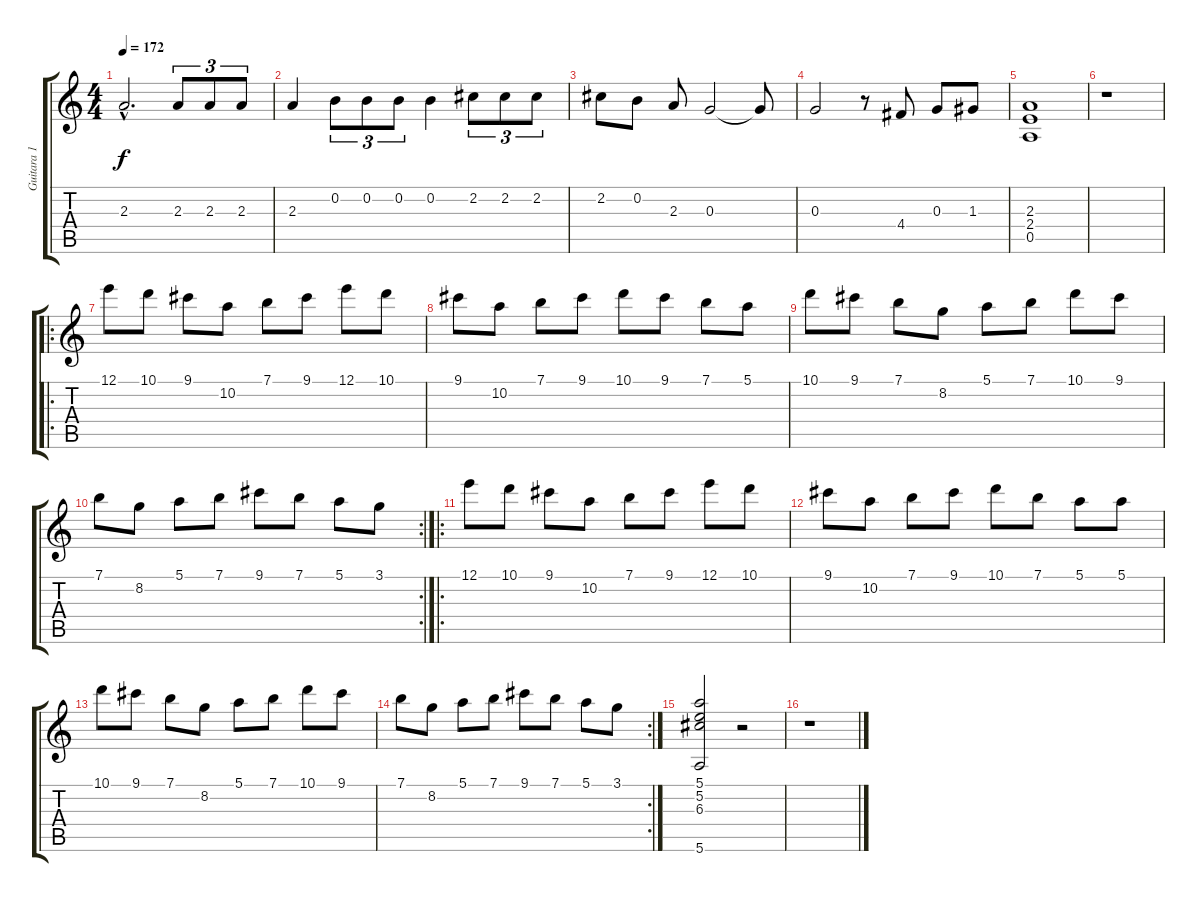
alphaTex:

\track ("Guitara 1" "Guitara 1") {instrument acousticguitarnylon}
\staff {score tabs}
\tuning (E4 B3 G3 D3 A2 E2) {hide}
\ts (4 4)
\tempo 172
\clef g2
\ks c
2.3{hac}.2{d dy f} 2.3.8{tu (3 2)} 2.3.8{tu (3 2)} 2.3.8{tu (3 2)} |
2.3.4 0.2.8{tu (3 2)} 0.2.8{tu (3 2)} 0.2.8{tu (3 2)} 0.2.4 2.2.8{tu (3 2)} 2.2.8{tu (3 2)} 2.2.8{tu (3 2)} |
2.2.8 0.2.8 2.3.8 0.3.2 0.3{t}.8 |
0.3.2 r.8 4.4.8 0.3.8 1.3.8 |
(2.3 2.4 0.5).1 |
r.1 |
\ro
12.1.8 10.1.8 9.1.8 10.2.8 7.1.8 9.1.8 12.1.8 10.1.8 |
9.1.8 10.2.8 7.1.8 9.1.8 10.1.8 9.1.8 7.1.8 5.1.8 |
10.1.8 9.1.8 7.1.8 8.2.8 5.1.8 7.1.8 10.1.8 9.1.8 |
\rc 2
7.1.8 8.2.8 5.1.8 7.1.8 9.1.8 7.1.8 5.1.8 3.1.8 |
\ro
12.1.8 10.1.8 9.1.8 10.2.8 7.1.8 9.1.8 12.1.8 10.1.8 |
9.1.8 10.2.8 7.1.8 9.1.8 10.1.8 7.1.8 5.1.8 5.1.8 |
10.1.8 9.1.8 7.1.8 8.2.8 5.1.8 7.1.8 10.1.8 9.1.8 |
\rc 2
7.1.8 8.2.8 5.1.8 7.1.8 9.1.8 7.1.8 5.1.8 3.1.8 |
(5.1 5.2 6.3 5.6).2 r.2 |
r.1
